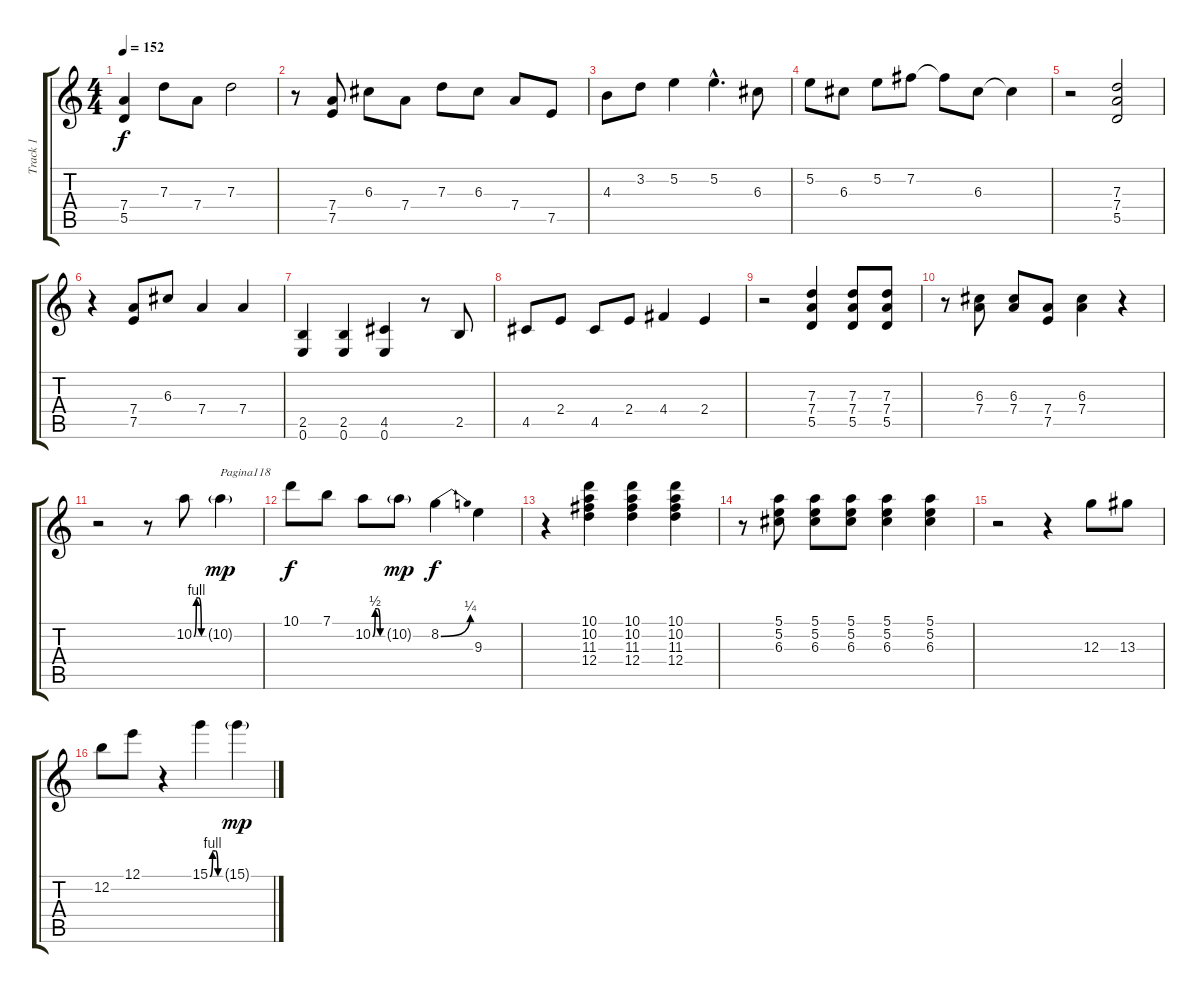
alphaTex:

\track ("Track 1" "Track 1") {instrument overdrivenguitar}
\staff {score tabs}
\tuning (E4 B3 G3 D3 A2 E2) {hide}
\ts (4 4)
\tempo 152
\clef g2
\ks c
(7.4 5.5).4{dy f} 7.3.8 7.4.8 7.3.2 |
r.8 (7.4 7.5).8 6.3.8 7.4.8 7.3.8 6.3.8 7.4.8 7.5.8 |
4.3.8 3.2.8 5.2.4 5.2{hac}.4{d} 6.3.8 |
5.2.8 6.3.8 5.2.8 7.2.8 7.2{t}.8 6.3.8 6.3{t}.4 |
r.2 (7.3 7.4 5.5).2 |
r.4 (7.4 7.5).8 6.3.8 7.4.4 7.4.4 |
(2.5 0.6).4 (2.5 0.6).4 (4.5 0.6).4 r.8 2.5.8 |
4.5.8 2.4.8 4.5.8 2.4.8 4.4.4 2.4.4 |
r.2 (7.3 7.4 5.5).4 (7.3 7.4 5.5).8 (7.3 7.4 5.5).8 |
r.8 (6.3 7.4).8 (6.3 7.4).8 (7.4 7.5).8 (6.3 7.4).4 r.4 |
r.2 r.8 10.2{be (custom 0 0 15 4 30 4 45 0 60 0)}.8 10.2{g}.4{txt "Pagina118" dy mp} |
10.1.8{dy f} 7.1.8 10.2{be (custom 0 0 15 2 30 2 45 0 60 0)}.8 10.2{g}.8{dy mp} 8.2{be (bend 0 0 60 1)}.4{dy f} 9.3.4 |
r.4 (10.1 10.2 11.3 12.4).4 (10.1 10.2 11.3 12.4).4 (10.1 10.2 11.3 12.4).4 |
r.8 (5.1 5.2 6.3).8 (5.1 5.2 6.3).8 (5.1 5.2 6.3).8 (5.1 5.2 6.3).4 (5.1 5.2 6.3).4 |
r.2 r.4 12.3.8 13.3.8 |
12.2.8 12.1.8 r.4 15.1{be (custom 0 0 15 4 30 4 45 0 60 0)}.4 15.1{g}.4{dy mp}
